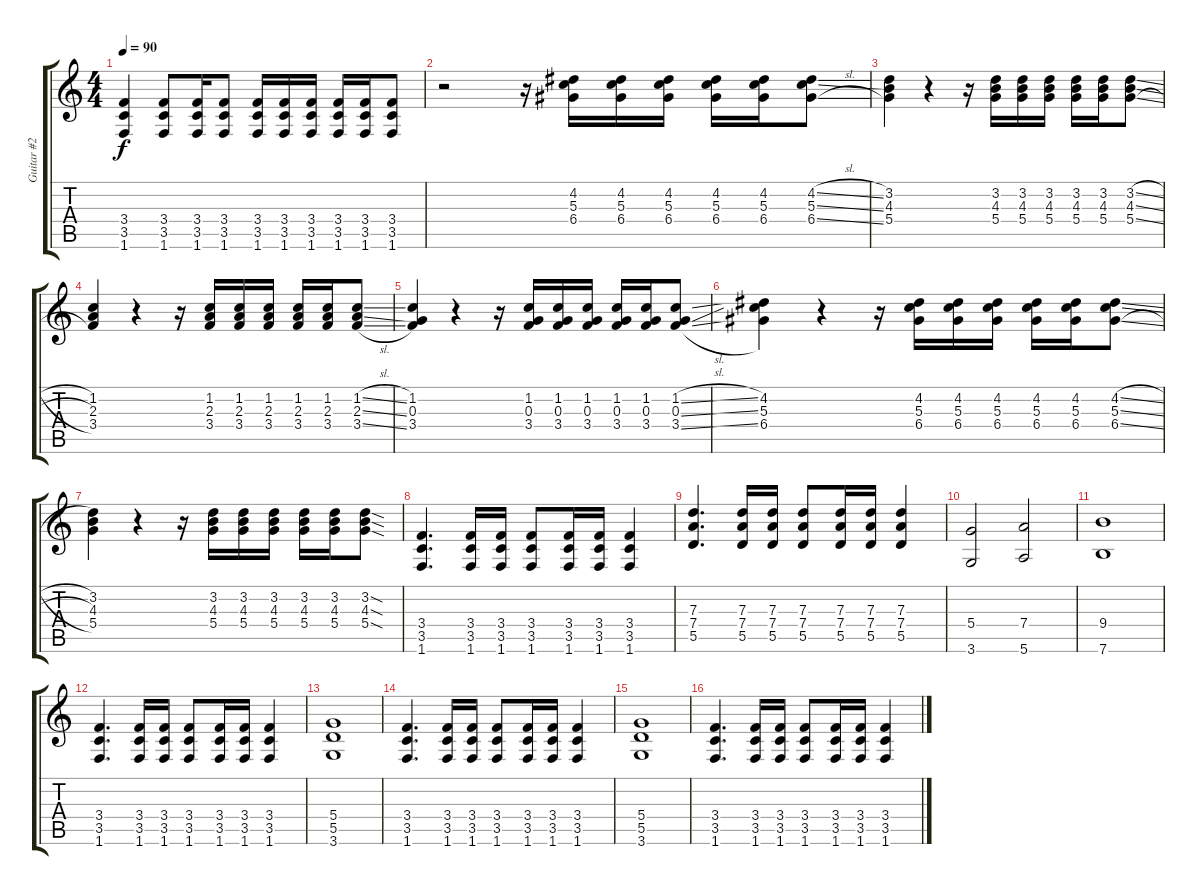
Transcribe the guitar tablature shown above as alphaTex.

\track ("Guitar #2" "Guitar #2") {instrument distortionguitar}
\staff {score tabs}
\tuning (E4 B3 G3 D3 A2 E2) {hide}
\ts (4 4)
\tempo 90
\clef g2
\ks c
(3.4 3.5 1.6).4{dy f} (3.4 3.5 1.6).8 (3.4 3.5 1.6).16 (3.4 3.5 1.6).8 (3.4 3.5 1.6).16 (3.4 3.5 1.6).16 (3.4 3.5 1.6).16 (3.4 3.5 1.6).16 (3.4 3.5 1.6).16 (3.4 3.5 1.6).8 |
r.2 r.16 (4.2 5.3 6.4).16 (4.2 5.3 6.4).16 (4.2 5.3 6.4).16 (4.2 5.3 6.4).16 (4.2 5.3 6.4).16 (4.2{sl} 5.3{sl} 6.4{sl}).8 |
(3.2 4.3 5.4).4 r.4 r.16 (3.2 4.3 5.4).16 (3.2 4.3 5.4).16 (3.2 4.3 5.4).16 (3.2 4.3 5.4).16 (3.2 4.3 5.4).16 (3.2{sl} 4.3{sl} 5.4{sl}).8 |
(1.2 2.3 3.4).4 r.4 r.16 (1.2 2.3 3.4).16 (1.2 2.3 3.4).16 (1.2 2.3 3.4).16 (1.2 2.3 3.4).16 (1.2 2.3 3.4).16 (1.2{sl} 2.3{sl} 3.4{sl}).8 |
(1.2 0.3 3.4).4 r.4 r.16 (1.2 0.3 3.4).16 (1.2 0.3 3.4).16 (1.2 0.3 3.4).16 (1.2 0.3 3.4).16 (1.2 0.3 3.4).16 (1.2{sl} 0.3{sl} 3.4{sl}).8 |
(4.2 5.3 6.4).4 r.4 r.16 (4.2 5.3 6.4).16 (4.2 5.3 6.4).16 (4.2 5.3 6.4).16 (4.2 5.3 6.4).16 (4.2 5.3 6.4).16 (4.2{sl} 5.3{sl} 6.4{sl}).8 |
(3.2 4.3 5.4).4 r.4 r.16 (3.2 4.3 5.4).16 (3.2 4.3 5.4).16 (3.2 4.3 5.4).16 (3.2 4.3 5.4).16 (3.2 4.3 5.4).16 (3.2{sod} 4.3{sod} 5.4{sod}).8 |
(3.4 3.5 1.6).4{d} (3.4 3.5 1.6).16 (3.4 3.5 1.6).16 (3.4 3.5 1.6).8 (3.4 3.5 1.6).16 (3.4 3.5 1.6).16 (3.4 3.5 1.6).4 |
(7.3 7.4 5.5).4{d} (7.3 7.4 5.5).16 (7.3 7.4 5.5).16 (7.3 7.4 5.5).8 (7.3 7.4 5.5).16 (7.3 7.4 5.5).16 (7.3 7.4 5.5).4 |
(5.4 3.6).2 (7.4 5.6).2 |
(9.4 7.6).1 |
(3.4 3.5 1.6).4{d} (3.4 3.5 1.6).16 (3.4 3.5 1.6).16 (3.4 3.5 1.6).8 (3.4 3.5 1.6).16 (3.4 3.5 1.6).16 (3.4 3.5 1.6).4 |
(5.4 5.5 3.6).1 |
(3.4 3.5 1.6).4{d} (3.4 3.5 1.6).16 (3.4 3.5 1.6).16 (3.4 3.5 1.6).8 (3.4 3.5 1.6).16 (3.4 3.5 1.6).16 (3.4 3.5 1.6).4 |
(5.4 5.5 3.6).1 |
(3.4 3.5 1.6).4{d} (3.4 3.5 1.6).16 (3.4 3.5 1.6).16 (3.4 3.5 1.6).8 (3.4 3.5 1.6).16 (3.4 3.5 1.6).16 (3.4 3.5 1.6).4
